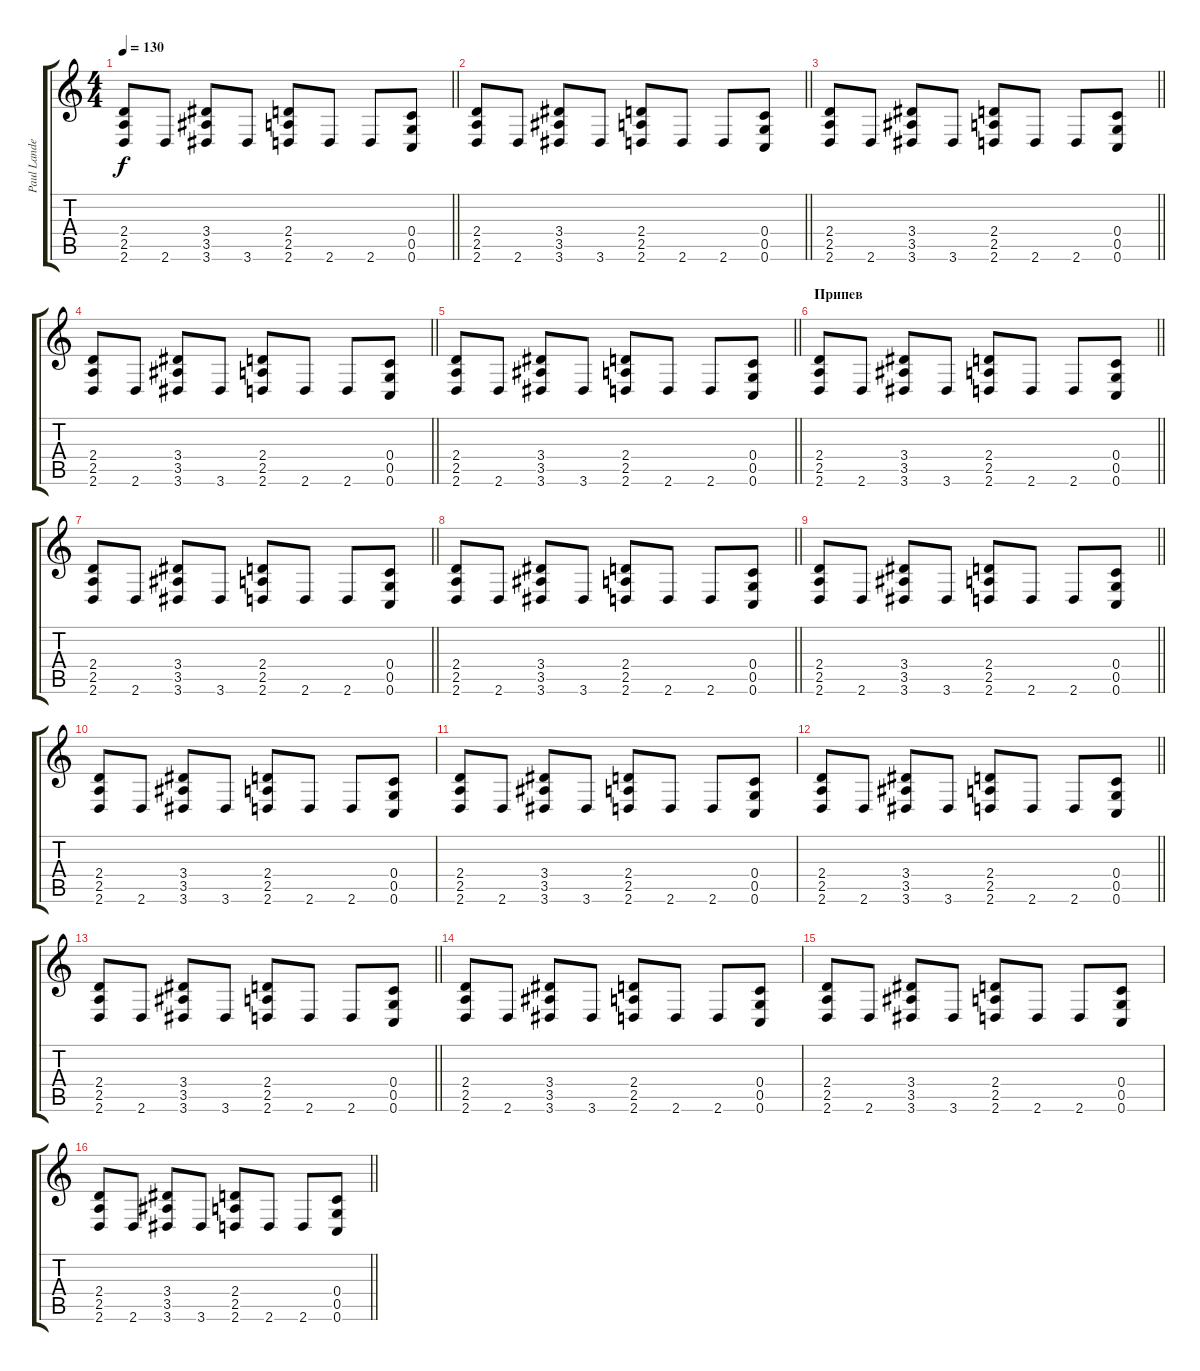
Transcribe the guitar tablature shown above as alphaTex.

\track ("Paul Landers" "Paul Lande") {instrument distortionguitar}
\staff {score tabs}
\tuning (E4 C4 G3 C3 G2 C2) {hide}
\ts (4 4)
\tempo 130
\clef g2
\barLineRight lightlight
\ks c
(2.4 2.5 2.6).8{dy f} 2.6.8 (3.4 3.5 3.6).8 3.6.8 (2.4 2.5 2.6).8 2.6.8 2.6.8 (0.4 0.5 0.6).8 |
\barLineRight lightlight
(2.4 2.5 2.6).8 2.6.8 (3.4 3.5 3.6).8 3.6.8 (2.4 2.5 2.6).8 2.6.8 2.6.8 (0.4 0.5 0.6).8 |
\barLineRight lightlight
(2.4 2.5 2.6).8 2.6.8 (3.4 3.5 3.6).8 3.6.8 (2.4 2.5 2.6).8 2.6.8 2.6.8 (0.4 0.5 0.6).8 |
\barLineRight lightlight
(2.4 2.5 2.6).8 2.6.8 (3.4 3.5 3.6).8 3.6.8 (2.4 2.5 2.6).8 2.6.8 2.6.8 (0.4 0.5 0.6).8 |
\barLineRight lightlight
(2.4 2.5 2.6).8 2.6.8 (3.4 3.5 3.6).8 3.6.8 (2.4 2.5 2.6).8 2.6.8 2.6.8 (0.4 0.5 0.6).8 |
\section ("" "Припев")
\barLineRight lightlight
(2.4 2.5 2.6).8 2.6.8 (3.4 3.5 3.6).8 3.6.8 (2.4 2.5 2.6).8 2.6.8 2.6.8 (0.4 0.5 0.6).8 |
\barLineRight lightlight
(2.4 2.5 2.6).8 2.6.8 (3.4 3.5 3.6).8 3.6.8 (2.4 2.5 2.6).8 2.6.8 2.6.8 (0.4 0.5 0.6).8 |
\barLineRight lightlight
(2.4 2.5 2.6).8 2.6.8 (3.4 3.5 3.6).8 3.6.8 (2.4 2.5 2.6).8 2.6.8 2.6.8 (0.4 0.5 0.6).8 |
\barLineRight lightlight
(2.4 2.5 2.6).8 2.6.8 (3.4 3.5 3.6).8 3.6.8 (2.4 2.5 2.6).8 2.6.8 2.6.8 (0.4 0.5 0.6).8 |
(2.4 2.5 2.6).8 2.6.8 (3.4 3.5 3.6).8 3.6.8 (2.4 2.5 2.6).8 2.6.8 2.6.8 (0.4 0.5 0.6).8 |
(2.4 2.5 2.6).8 2.6.8 (3.4 3.5 3.6).8 3.6.8 (2.4 2.5 2.6).8 2.6.8 2.6.8 (0.4 0.5 0.6).8 |
\barLineRight lightlight
(2.4 2.5 2.6).8 2.6.8 (3.4 3.5 3.6).8 3.6.8 (2.4 2.5 2.6).8 2.6.8 2.6.8 (0.4 0.5 0.6).8 |
\barLineRight lightlight
(2.4 2.5 2.6).8 2.6.8 (3.4 3.5 3.6).8 3.6.8 (2.4 2.5 2.6).8 2.6.8 2.6.8 (0.4 0.5 0.6).8 |
(2.4 2.5 2.6).8 2.6.8 (3.4 3.5 3.6).8 3.6.8 (2.4 2.5 2.6).8 2.6.8 2.6.8 (0.4 0.5 0.6).8 |
(2.4 2.5 2.6).8 2.6.8 (3.4 3.5 3.6).8 3.6.8 (2.4 2.5 2.6).8 2.6.8 2.6.8 (0.4 0.5 0.6).8 |
\barLineRight lightlight
(2.4 2.5 2.6).8 2.6.8 (3.4 3.5 3.6).8 3.6.8 (2.4 2.5 2.6).8 2.6.8 2.6.8 (0.4 0.5 0.6).8
